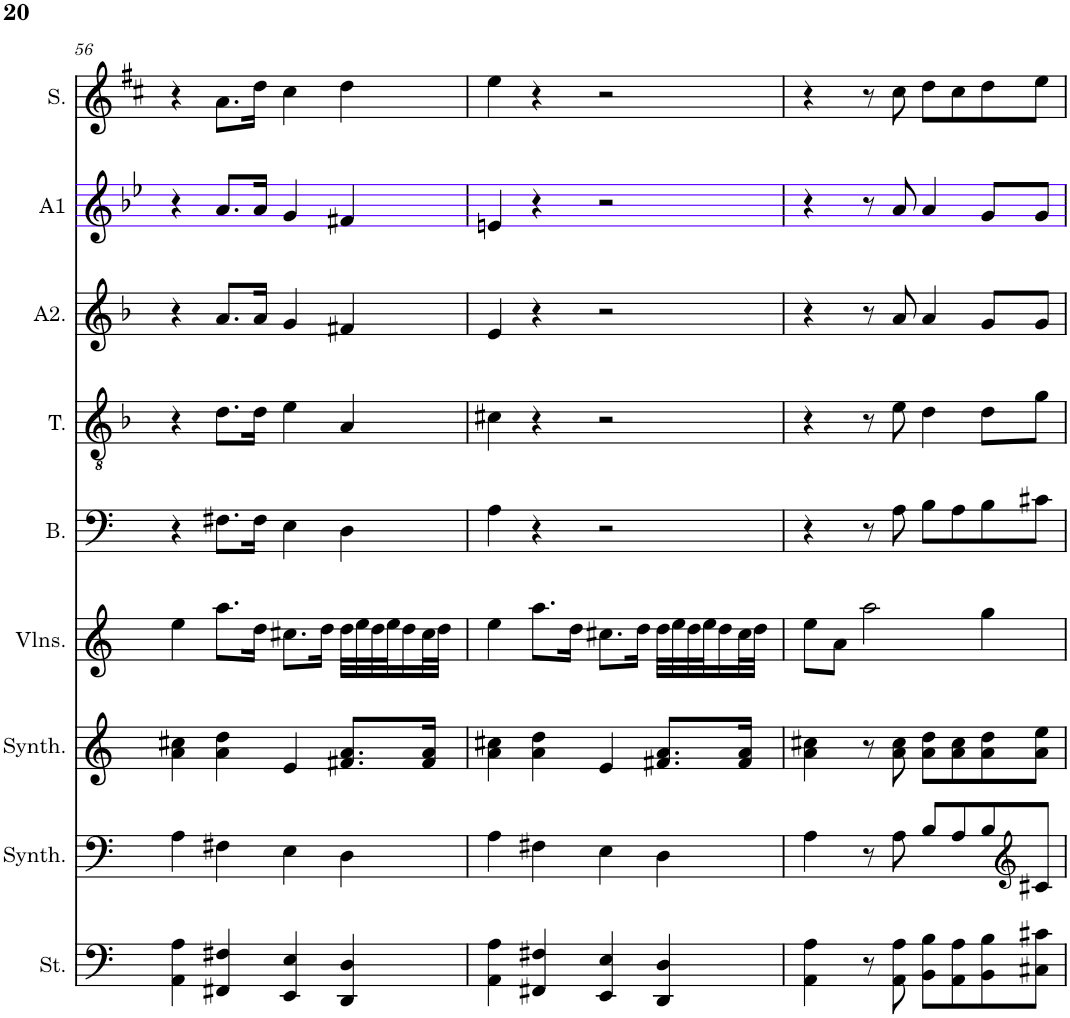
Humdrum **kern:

**kern	**kern	**kern	**kern	**kern	**kern	**kern	**kern	**kern
*part9	*part8	*part7	*part6	*part5	*part4	*part3	*part2	*part1
*staff9	*staff8	*staff7	*staff6	*staff5	*staff4	*staff3	*staff2	*staff1
*I"Cordes, D'Bass/Strings, etc	*I"Synthétiseur d'instruments à cordes, Synth strings, etc	*I"Synthétiseur d'instruments à cordes, Synth strings 2	*I"Violons, 1st violins	*I"Basse	*I"Ténor	*I"Alto 2	*I"Alto 1	*I"Soprano
*I'St.	*I'Synth.	*I'Synth.	*I'Vlns.	*I'B.	*I'T.	*I'A2.	*I'A1	*I'S.
!!LO:PB:g=z
*clefF4	*clefF4	*clefG2	*clefG2	*clefF4	*clefGv2	*clefG2	*clefG2	*clefG2
*k[]	*k[]	*k[]	*k[]	*k[]	*k[b-]	*k[b-]	*k[b-e-]	*k[f#c#]
*M4/4	*M4/4	*M4/4	*M4/4	*M4/4	*M4/4	*M4/4	*M4/4	*M4/4
=56	=56	=56	=56	=56	=56	=56	=56	=56
4AA\ 4A\	4A\	4a\ 4cc#X\	4ee\	4r	4r	4r	4r	4r
4FF#X/ 4F#X/	4F#X\	4a\ 4dd\	8.aa\L	8.F#X\L	8.d\L	8.a/L	8.a/L	8.a\L
.	.	.	16dd\Jk	16F#\Jk	16d\Jk	16a/Jk	16a/Jk	16dd\Jk
4EE/ 4E/	4E\	4e/	8.cc#X\L	4E\	4e\	4g/	4g/	4cc#\
.	.	.	16dd\Jk	.	.	.	.	.
4DD/ 4D/	4D\	8.f#X/ 8.a/L	32dd\LLL	4D\	4A/	4f#X/	4f#X/	4dd\
.	.	.	32ee\	.	.	.	.	.
.	.	.	32dd\	.	.	.	.	.
.	.	.	32ee\J	.	.	.	.	.
.	.	.	16dd\	.	.	.	.	.
.	.	16f#/ 16a/Jk	32cc#\L	.	.	.	.	.
.	.	.	32dd\JJJ	.	.	.	.	.
=57	=57	=57	=57	=57	=57	=57	=57	=57
4AA\ 4A\	4A\	4a\ 4cc#X\	4ee\	4A\	4c#X\	4e/	4en/	4ee\
4FF#X/ 4F#X/	4F#X\	4a\ 4dd\	8.aa\L	4r	4r	4r	4r	4r
.	.	.	16dd\Jk	.	.	.	.	.
4EE/ 4E/	4E\	4e/	8.cc#X\L	2r	2r	2r	2r	2r
.	.	.	16dd\Jk	.	.	.	.	.
4DD/ 4D/	4D\	8.f#X/ 8.a/L	32dd\LLL	.	.	.	.	.
.	.	.	32ee\	.	.	.	.	.
.	.	.	32dd\	.	.	.	.	.
.	.	.	32ee\J	.	.	.	.	.
.	.	.	16dd\	.	.	.	.	.
.	.	16f#/ 16a/Jk	32cc#\L	.	.	.	.	.
.	.	.	32dd\JJJ	.	.	.	.	.
=58	=58	=58	=58	=58	=58	=58	=58	=58
4AA\ 4A\	4A\	4a\ 4cc#X\	8ee\L	4r	4r	4r	4r	4r
.	.	.	8a\J	.	.	.	.	.
8r	8r	8r	2aa\	8r	8r	8r	8r	8r
8AA\ 8A\	8A\	8a\ 8cc#\	.	8A\	8e\	8a/	8a/	8cc#\
8BB\ 8B\L	8B/L	8a\ 8dd\L	.	8B\L	4d\	4a/	4a/	8dd\L
8AA\ 8A\	8A/	8a\ 8cc#\	.	8A\	.	.	.	8cc#\
8BB\ 8B\	8B/	8a\ 8dd\	4gg\	8B\	8d\L	8g/L	8g/L	8dd\
*	*clefG2	*	*	*	*	*	*	*
8C#X\ 8c#X\J	8c#X/J	8a\ 8ee\J	.	8c#X\J	8g\J	8g/J	8g/J	8ee\J
=	=	=	=	=	=	=	=	=
*-	*-	*-	*-	*-	*-	*-	*-	*-
